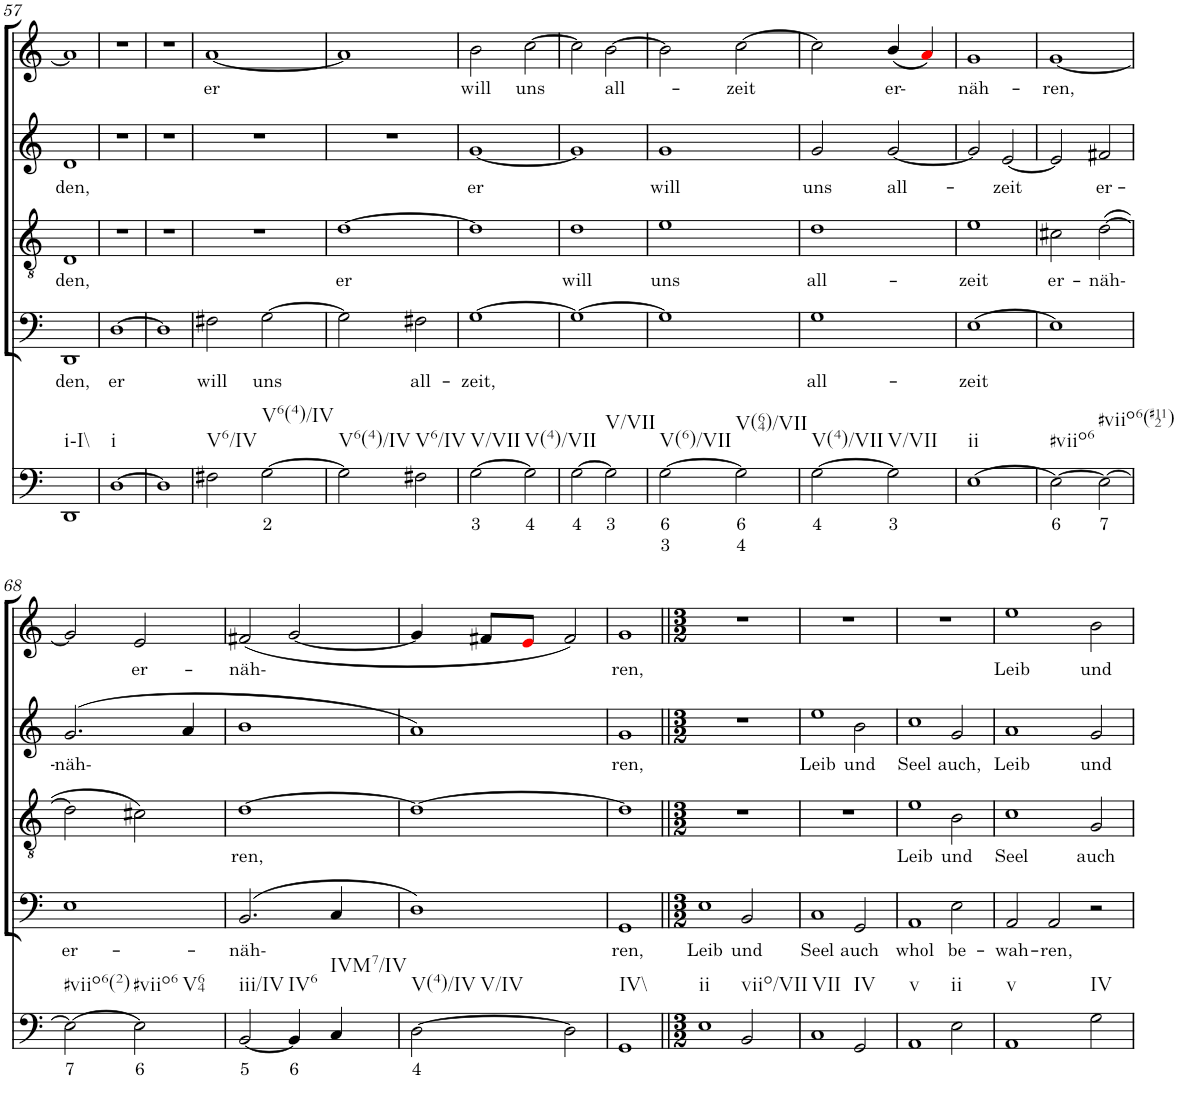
**kern	**text	**text	**kern	**text	**kern	**text	**kern	**text	**kern	**text
*part5	*part5	*part5	*part4	*part4	*part3	*part3	*part2	*part2	*part1	*part1
*staff5	*staff5	*staff5	*staff4	*staff4	*staff3	*staff3	*staff2	*staff2	*staff1	*staff1
*I"Continuo	*	*	*I"Bass	*	*I"Tenor	*	*I"Soprano II	*	*I"Soprano I	*
!!LO:PB:g=z
*clefF4	*	*	*clefF4	*	*clefGv2	*	*clefG2	*	*clefG2	*
*k[]	*	*	*k[]	*	*k[]	*	*k[]	*	*k[]	*
*M4/4	*	*	*M4/4	*	*M4/4	*	*M4/4	*	*M4/4	*
=57	=57	=57	=57	=57	=57	=57	=57	=57	=57	=57
!LO:TX:b:t=i\\-I\\	!	!	!	!	!	!	!	!	!	!
!	!	!	!	!LO:LY:b	!	!LO:LY:b	!	!LO:LY:b	!	!
1DD	.	.	1DD	den,	1D	den,	1d	den,	1a]	.
=58	=58	=58	=58	=58	=58	=58	=58	=58	=58	=58
!LO:TX:b:t=i	!	!	!	!	!	!	!	!	!	!
!	!	!	!	!LO:LY:b	!	!	!	!	!	!
[1D	.	.	[1D	er	1r	.	1r	.	1r	.
=59	=59	=59	=59	=59	=59	=59	=59	=59	=59	=59
1D]	.	.	1D]	.	1r	.	1r	.	1r	.
=60	=60	=60	=60	=60	=60	=60	=60	=60	=60	=60
!LO:TX:b:t=V6/IV	!	!	!	!	!	!	!	!	!	!
!	!	!	!	!LO:LY:b	!	!	!	!	!	!LO:LY:b
2F#X\	.	.	2F#X\	will	1r	.	1r	.	[1a	er
!LO:TX:b:t=V6(4)/IV	!	!	!	!	!	!	!	!	!	!
!	!LO:LY:b	!	!	!LO:LY:b	!	!	!	!	!	!
[2G\	2	.	[2G\	uns	.	.	.	.	.	.
=61	=61	=61	=61	=61	=61	=61	=61	=61	=61	=61
!LO:TX:b:t=V6(4)/IV	!	!	!	!	!	!	!	!	!	!
!	!	!	!	!	!	!LO:LY:b	!	!	!	!
2G\]	.	.	2G\]	.	[1d	er	1r	.	1a]	.
!LO:TX:b:t=V6/IV	!	!	!	!	!	!	!	!	!	!
!	!	!	!	!LO:LY:b	!	!	!	!	!	!
2F#X\	.	.	2F#X\	all-	.	.	.	.	.	.
=62	=62	=62	=62	=62	=62	=62	=62	=62	=62	=62
!LO:TX:b:t=V/VII	!	!	!	!	!	!	!	!	!	!
!	!LO:LY:b	!	!	!LO:LY:b	!	!	!	!LO:LY:b	!	!LO:LY:b
[2G\	3	.	[1G	zeit,	1d]	.	[1g	er	2b\	will
!LO:TX:b:t=V(4)/VII	!	!	!	!	!	!	!	!	!	!
!	!LO:LY:b	!	!	!	!	!	!	!	!	!LO:LY:b
2G\]	4	.	.	.	.	.	.	.	[2cc\	uns
=63	=63	=63	=63	=63	=63	=63	=63	=63	=63	=63
!	!LO:LY:b	!	!	!	!	!LO:LY:b	!	!	!	!
[2G\	4	.	1G_	.	1d	will	1g]	.	2cc\]	.
!LO:TX:b:t=V/VII	!	!	!	!	!	!	!	!	!	!
!	!LO:LY:b	!	!	!	!	!	!	!	!	!LO:LY:b
2G\]	3	.	.	.	.	.	.	.	[2b\	all-
=64	=64	=64	=64	=64	=64	=64	=64	=64	=64	=64
!LO:TX:b:t=V(6)/VII	!	!	!	!	!	!	!	!	!	!
!	!LO:LY:b	!LO:LY:b	!	!	!	!LO:LY:b	!	!LO:LY:b	!	!
[2G\	6	3	1G]	.	1e	uns	1g	will	2b\]	.
!LO:TX:b:t=V(64)/VII	!	!	!	!	!	!	!	!	!	!
!	!LO:LY:b	!LO:LY:b	!	!	!	!	!	!	!	!LO:LY:b
2G\]	6	4	.	.	.	.	.	.	[2cc\	zeit
=65	=65	=65	=65	=65	=65	=65	=65	=65	=65	=65
!LO:TX:b:t=V(4)/VII	!	!	!	!	!	!	!	!	!	!
!	!LO:LY:b	!	!	!LO:LY:b	!	!LO:LY:b	!	!LO:LY:b	!	!
[2G\	4	.	1G	all-	1d	all-	2g/	uns	2cc\]	.
!LO:TX:b:t=V/VII	!	!	!	!	!	!	!	!	!	!
!	!LO:LY:b	!	!	!	!	!	!	!LO:LY:b	!	!LO:LY:b
2G\]	3	.	.	.	.	.	[2g/	all-	(4b/	er-
.	.	.	.	.	.	.	.	.	4ai/)	.
=66	=66	=66	=66	=66	=66	=66	=66	=66	=66	=66
!LO:TX:b:t=ii	!	!	!	!	!	!	!	!	!	!
!	!	!	!	!LO:LY:b	!	!LO:LY:b	!	!	!	!LO:LY:b
[1E	.	.	[1E	zeit	1e	zeit	2g/]	.	1g	näh-
!	!	!	!	!	!	!	!	!LO:LY:b	!	!
.	.	.	.	.	.	.	[2e/	zeit	.	.
=67	=67	=67	=67	=67	=67	=67	=67	=67	=67	=67
!LO:TX:b:t=#viio6	!	!	!	!	!	!	!	!	!	!
!	!LO:LY:b	!	!	!	!	!LO:LY:b	!	!	!	!LO:LY:b
2E\_	6	.	1E]	.	2c#X\	er-	2e/]	.	[1g	ren,
!LO:TX:b:t=#viio6(#112)	!	!	!	!	!	!	!	!	!	!
!	!LO:LY:b	!	!	!	!	!LO:LY:b	!	!LO:LY:b	!	!
2E\_	7	.	.	.	([2d\	näh-	2f#X/	er-	.	.
!!LO:LB:g=z
=68	=68	=68	=68	=68	=68	=68	=68	=68	=68	=68
!LO:TX:b:t=#viio6(2)	!	!	!	!	!	!	!	!	!	!
!	!LO:LY:b	!	!	!LO:LY:b	!	!	!	!LO:LY:b	!	!
2E\_	7	.	1E	er-	2d\]	.	(2.g/	näh-	2g/]	.
!LO:TX:b:t=#viio6	!	!	!	!	!	!	!	!	!	!
!LO:TX:b:t=V64	!	!	!	!	!	!	!	!	!	!
!	!LO:LY:b	!	!	!	!	!	!	!	!	!LO:LY:b
2E\]	6	.	.	.	2c#X\)	.	.	.	2e/	er-
.	.	.	.	.	.	.	4a/	.	.	.
=69	=69	=69	=69	=69	=69	=69	=69	=69	=69	=69
!LO:TX:b:t=iii/IV	!	!	!	!	!	!	!	!	!	!
!	!LO:LY:b	!	!	!LO:LY:b	!	!LO:LY:b	!	!	!	!LO:LY:b
[2BB/	5	.	(2.BB/	näh-	[1d	ren,	1b	.	(2f#X/	näh-
!LO:TX:b:t=IV6	!	!	!	!	!	!	!	!	!	!
!	!LO:LY:b	!	!	!	!	!	!	!	!	!
4BB/]	6	.	.	.	.	.	.	.	[2g/	.
!LO:TX:b:t=IVM7/IV	!	!	!	!	!	!	!	!	!	!
4C/	.	.	4C/	.	.	.	.	.	.	.
=70	=70	=70	=70	=70	=70	=70	=70	=70	=70	=70
!LO:TX:b:t=V(4)/IV	!	!	!	!	!	!	!	!	!	!
!LO:TX:b:t=V/IV	!	!	!	!	!	!	!	!	!	!
!	!LO:LY:b	!	!	!	!	!	!	!	!	!
[2D\	4	.	1D)	.	1d_	.	1a)	.	4g/]	.
.	.	.	.	.	.	.	.	.	8f#X/L	.
.	.	.	.	.	.	.	.	.	8ei/J	.
2D\]	.	.	.	.	.	.	.	.	2f#/)	.
=71	=71	=71	=71	=71	=71	=71	=71	=71	=71	=71
!LO:TX:b:t=IV\\	!	!	!	!	!	!	!	!	!	!
!	!	!	!	!LO:LY:b	!	!	!	!LO:LY:b	!	!LO:LY:b
1GG	.	.	1GG	ren,	1d]	.	1g	ren,	1g	ren,
=72||	=72||	=72||	=72||	=72||	=72||	=72||	=72||	=72||	=72||	=72||
*M3/2	*	*	*M3/2	*	*M3/2	*	*M3/2	*	*M3/2	*
!LO:TX:b:t=ii	!	!	!	!	!	!	!	!	!	!
!	!	!	!	!LO:LY:b	!	!	!	!	!	!
1E	.	.	1E	Leib	1.r	.	1.r	.	1.r	.
!LO:TX:b:t=viio/VII	!	!	!	!	!	!	!	!	!	!
!	!	!	!	!LO:LY:b	!	!	!	!	!	!
2BB/	.	.	2BB/	und	.	.	.	.	.	.
=73	=73	=73	=73	=73	=73	=73	=73	=73	=73	=73
!LO:TX:b:t=VII	!	!	!	!	!	!	!	!	!	!
!	!	!	!	!LO:LY:b	!	!	!	!LO:LY:b	!	!
1C	.	.	1C	Seel	1.r	.	1ee	Leib	1.r	.
!LO:TX:b:t=IV	!	!	!	!	!	!	!	!	!	!
!	!	!	!	!LO:LY:b	!	!	!	!LO:LY:b	!	!
2GG/	.	.	2GG/	auch	.	.	2b\	und	.	.
=74	=74	=74	=74	=74	=74	=74	=74	=74	=74	=74
!LO:TX:b:t=v	!	!	!	!	!	!	!	!	!	!
!	!	!	!	!LO:LY:b	!	!LO:LY:b	!	!LO:LY:b	!	!
1AA	.	.	1AA	whol	1e	Leib	1cc	Seel	1.r	.
!LO:TX:b:t=ii	!	!	!	!	!	!	!	!	!	!
!	!	!	!	!LO:LY:b	!	!LO:LY:b	!	!LO:LY:b	!	!
2E\	.	.	2E\	be-	2B\	und	2g/	auch,	.	.
=75	=75	=75	=75	=75	=75	=75	=75	=75	=75	=75
!LO:TX:b:t=v	!	!	!	!	!	!	!	!	!	!
!	!	!	!	!LO:LY:b	!	!LO:LY:b	!	!LO:LY:b	!	!LO:LY:b
1AA	.	.	2AA/	wah-	1c	Seel	1a	Leib	1ee	Leib
!	!	!	!	!LO:LY:b	!	!	!	!	!	!
.	.	.	2AA/	ren,	.	.	.	.	.	.
!LO:TX:b:t=IV	!	!	!	!	!	!	!	!	!	!
!	!	!	!	!	!	!LO:LY:b	!	!LO:LY:b	!	!LO:LY:b
2G\	.	.	2r	.	2G/	auch	2g/	und	2b\	und
=	=	=	=	=	=	=	=	=	=	=
*-	*-	*-	*-	*-	*-	*-	*-	*-	*-	*-
